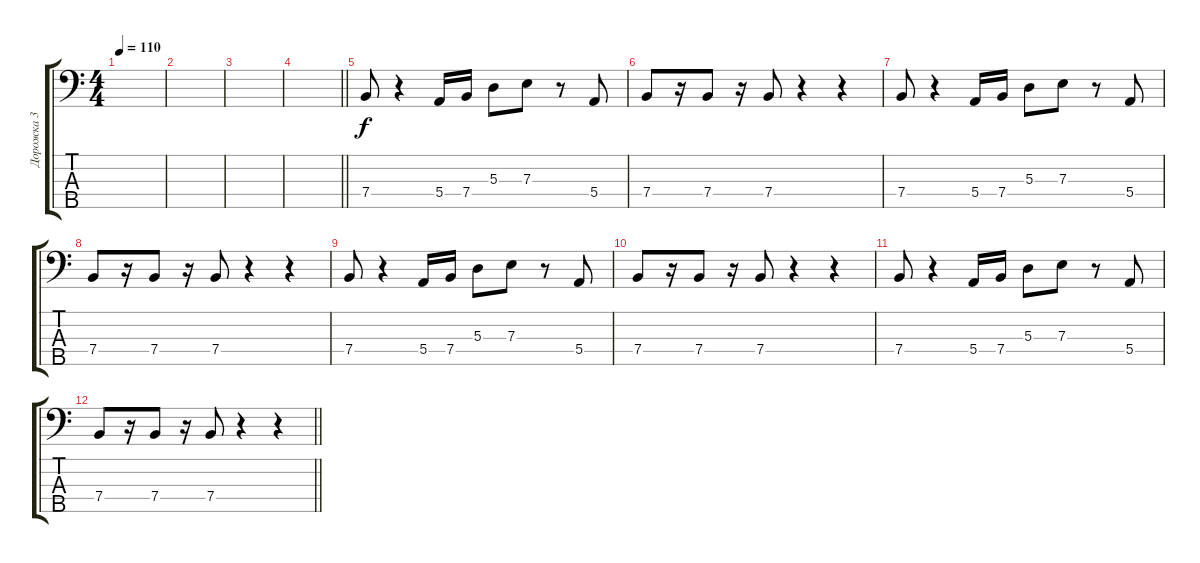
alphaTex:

\track ("Дорожка 3" "Дорожка 3") {instrument electricbassfinger}
\staff {score tabs}
\tuning (G2 D2 A1 E1 B0) {hide}
\ts (4 4)
\tempo 110
\clef f4
\ks c
|
|
|
\barLineRight lightlight
|
7.4.8 r.4 5.4.16 7.4.16 5.3.8 7.3.8 r.8 5.4.8 |
7.4.8 r.16 7.4.8 r.16 7.4.8 r.4 r.4 |
7.4.8 r.4 5.4.16 7.4.16 5.3.8 7.3.8 r.8 5.4.8 |
7.4.8 r.16 7.4.8 r.16 7.4.8 r.4 r.4 |
7.4.8 r.4 5.4.16 7.4.16 5.3.8 7.3.8 r.8 5.4.8 |
7.4.8 r.16 7.4.8 r.16 7.4.8 r.4 r.4 |
7.4.8 r.4 5.4.16 7.4.16 5.3.8 7.3.8 r.8 5.4.8 |
\barLineRight lightlight
7.4.8 r.16 7.4.8 r.16 7.4.8 r.4 r.4
